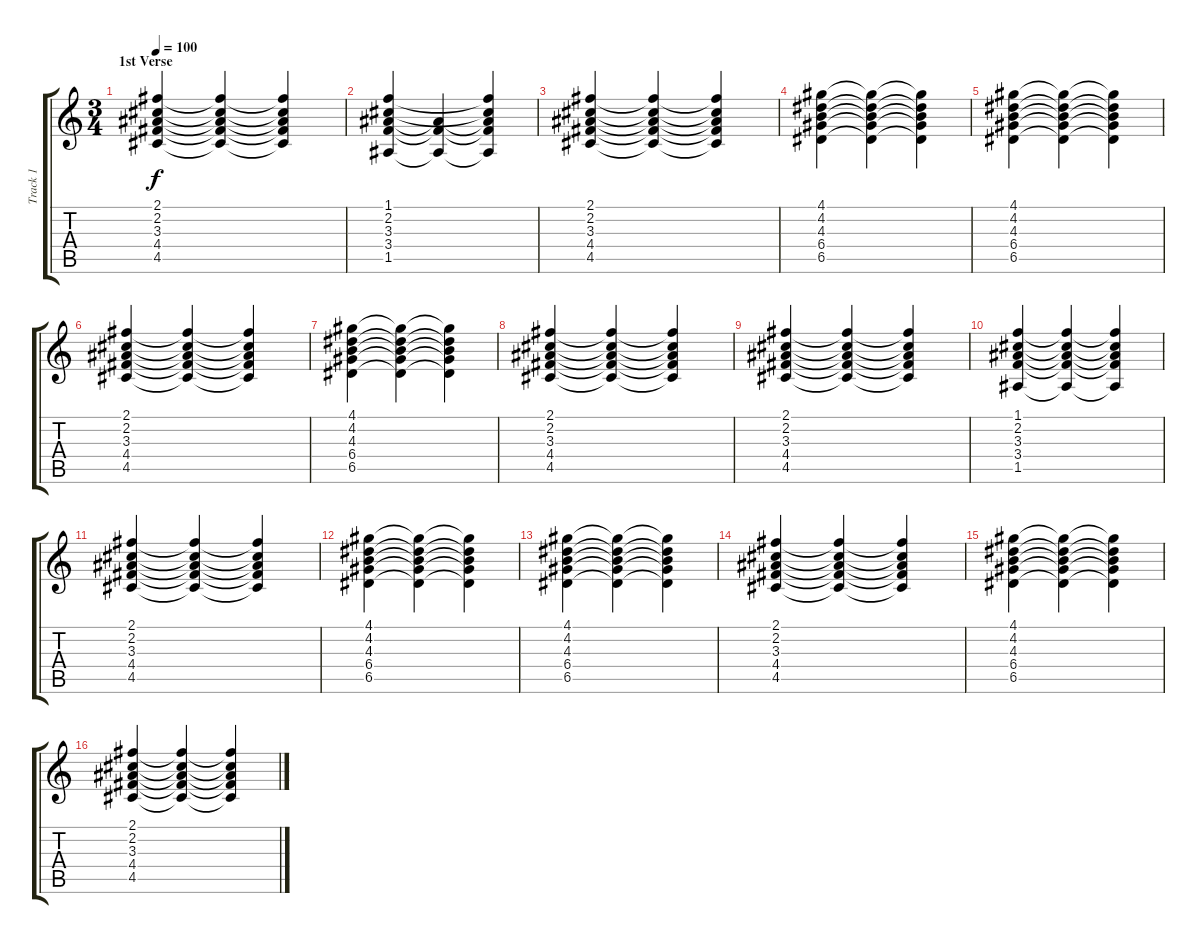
\track ("Track 1" "Track 1") {instrument acousticguitarnylon}
\staff {score tabs}
\tuning (E4 B3 G3 D3 A2 E2) {hide}
\ts (3 4)
\section ("" "1st Verse")
\tempo 100
\clef g2
\ks c
(2.1 2.2 3.3 4.4 4.5).4{dy f} (2.1{t} 2.2{t} 3.3{t} 4.4{t} 4.5{t}).4 (2.1{t} 2.2{t} 3.3{t} 4.4{t} 4.5{t}).4 |
(1.1 2.2 3.3 3.4 1.5).4 (3.3{t} 3.4{t} 1.5{t}).4 (1.1{t} 2.2{t} 3.3{t} 3.4{t} 1.5{t}).4 |
(2.1 2.2 3.3 4.4 4.5).4 (2.1{t} 2.2{t} 3.3{t} 4.4{t} 4.5{t}).4 (2.1{t} 2.2{t} 3.3{t} 4.4{t} 4.5{t}).4 |
(4.1 4.2 4.3 6.4 6.5).4 (4.1{t} 4.2{t} 4.3{t} 6.4{t} 6.5{t}).4 (4.1{t} 4.2{t} 4.3{t} 6.4{t} 6.5{t}).4 |
(4.1 4.2 4.3 6.4 6.5).4 (4.1{t} 4.2{t} 4.3{t} 6.4{t} 6.5{t}).4 (4.1{t} 4.2{t} 4.3{t} 6.4{t} 6.5{t}).4 |
(2.1 2.2 3.3 4.4 4.5).4 (2.1{t} 2.2{t} 3.3{t} 4.4{t} 4.5{t}).4 (2.1{t} 2.2{t} 3.3{t} 4.4{t} 4.5{t}).4 |
(4.1 4.2 4.3 6.4 6.5).4 (4.1{t} 4.2{t} 4.3{t} 6.4{t} 6.5{t}).4 (4.1{t} 4.2{t} 4.3{t} 6.4{t} 6.5{t}).4 |
(2.1 2.2 3.3 4.4 4.5).4 (2.1{t} 2.2{t} 3.3{t} 4.4{t} 4.5{t}).4 (2.1{t} 2.2{t} 3.3{t} 4.4{t} 4.5{t}).4 |
(2.1 2.2 3.3 4.4 4.5).4 (2.1{t} 2.2{t} 3.3{t} 4.4{t} 4.5{t}).4 (2.1{t} 2.2{t} 3.3{t} 4.4{t} 4.5{t}).4 |
(1.1 2.2 3.3 3.4 1.5).4 (1.1{t} 2.2{t} 3.3{t} 3.4{t} 1.5{t}).4 (1.1{t} 2.2{t} 3.3{t} 3.4{t} 1.5{t}).4 |
(2.1 2.2 3.3 4.4 4.5).4 (2.1{t} 2.2{t} 3.3{t} 4.4{t} 4.5{t}).4 (2.1{t} 2.2{t} 3.3{t} 4.4{t} 4.5{t}).4 |
(4.1 4.2 4.3 6.4 6.5).4 (4.1{t} 4.2{t} 4.3{t} 6.4{t} 6.5{t}).4 (4.1{t} 4.2{t} 4.3{t} 6.4{t} 6.5{t}).4 |
(4.1 4.2 4.3 6.4 6.5).4 (4.1{t} 4.2{t} 4.3{t} 6.4{t} 6.5{t}).4 (4.1{t} 4.2{t} 4.3{t} 6.4{t} 6.5{t}).4 |
(2.1 2.2 3.3 4.4 4.5).4 (2.1{t} 2.2{t} 3.3{t} 4.4{t} 4.5{t}).4 (2.1{t} 2.2{t} 3.3{t} 4.4{t} 4.5{t}).4 |
(4.1 4.2 4.3 6.4 6.5).4 (4.1{t} 4.2{t} 4.3{t} 6.4{t} 6.5{t}).4 (4.1{t} 4.2{t} 4.3{t} 6.4{t} 6.5{t}).4 |
(2.1 2.2 3.3 4.4 4.5).4 (2.1{t} 2.2{t} 3.3{t} 4.4{t} 4.5{t}).4 (2.1{t} 2.2{t} 3.3{t} 4.4{t} 4.5{t}).4
